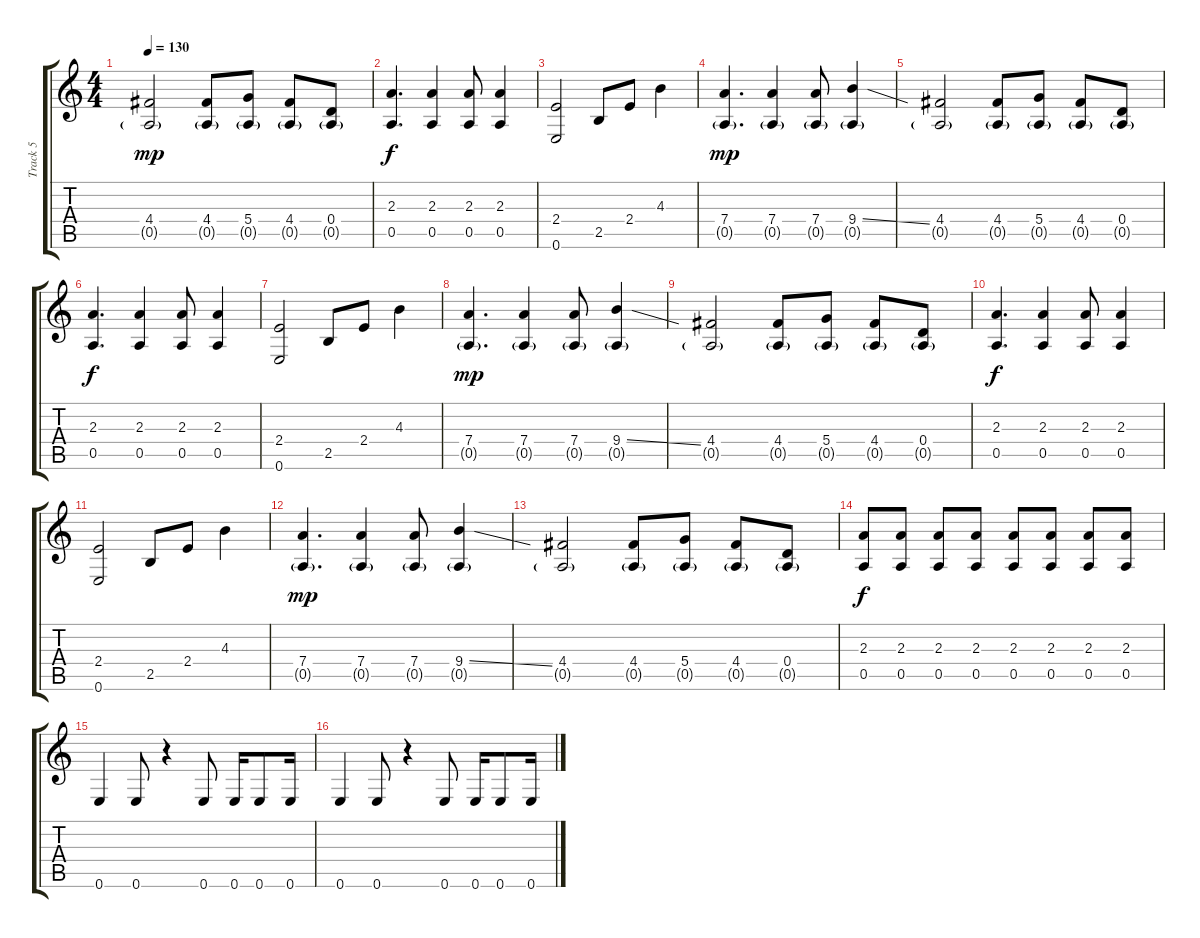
\track ("Track 5" "Track 5") {instrument overdrivenguitar}
\staff {score tabs}
\tuning (E4 B3 G3 D3 A2 E2) {hide}
\ts (4 4)
\tempo 130
\clef g2
\ks c
(4.4 0.5{g}).2{dy mp} (4.4 0.5{g}).8 (5.4 0.5{g}).8 (4.4 0.5{g}).8 (0.4 0.5{g}).8 |
(2.3 0.5).4{d dy f} (2.3 0.5).4 (2.3 0.5).8 (2.3 0.5).4 |
(2.4 0.6).2{volume 9} 2.5.8 2.4.8 4.3.4 |
(7.4 0.5{g}).4{d dy mp} (7.4 0.5{g}).4 (7.4 0.5{g}).8 (9.4{ss} 0.5{g}).4 |
(4.4 0.5{g}).2 (4.4 0.5{g}).8 (5.4 0.5{g}).8 (4.4 0.5{g}).8 (0.4 0.5{g}).8 |
(2.3 0.5).4{d dy f} (2.3 0.5).4 (2.3 0.5).8 (2.3 0.5).4 |
(2.4 0.6).2{volume 9} 2.5.8 2.4.8 4.3.4 |
(7.4 0.5{g}).4{d dy mp} (7.4 0.5{g}).4 (7.4 0.5{g}).8 (9.4{ss} 0.5{g}).4 |
(4.4 0.5{g}).2 (4.4 0.5{g}).8 (5.4 0.5{g}).8 (4.4 0.5{g}).8 (0.4 0.5{g}).8 |
(2.3 0.5).4{d dy f} (2.3 0.5).4 (2.3 0.5).8 (2.3 0.5).4 |
(2.4 0.6).2{volume 9} 2.5.8 2.4.8 4.3.4 |
(7.4 0.5{g}).4{d dy mp} (7.4 0.5{g}).4 (7.4 0.5{g}).8 (9.4{ss} 0.5{g}).4 |
(4.4 0.5{g}).2 (4.4 0.5{g}).8 (5.4 0.5{g}).8 (4.4 0.5{g}).8 (0.4 0.5{g}).8 |
(2.3 0.5).8{dy f} (2.3 0.5).8 (2.3 0.5).8 (2.3 0.5).8 (2.3 0.5).8 (2.3 0.5).8 (2.3 0.5).8 (2.3 0.5).8 |
0.6.4 0.6.8 r.4 0.6.8 0.6.16 0.6.8 0.6.16 |
0.6.4 0.6.8 r.4 0.6.8 0.6.16 0.6.8 0.6.16
